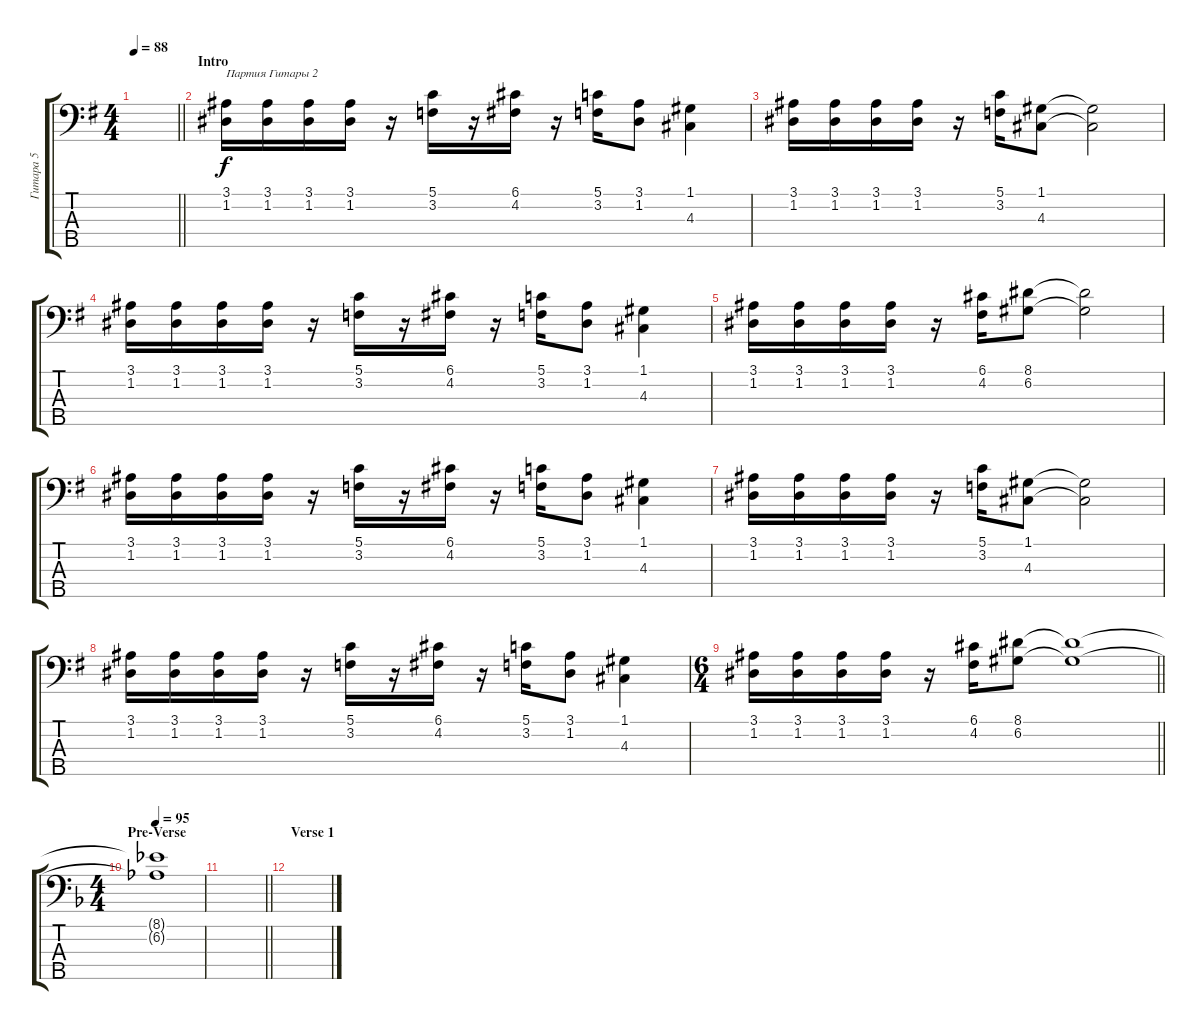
\track ("Гитара 5" "Гитара 5") {instrument distortionguitar}
\staff {score tabs}
\tuning (G2 D2 A1 E1 B0) {hide}
\ts (4 4)
\tempo 88
\clef f4
\barLineRight lightlight
\ks eminor
|
\section ("" "Intro")
(3.1 1.2).16{txt "Партия Гитары 2" volume 15 balance 6} (3.1 1.2).16 (3.1 1.2).16 (3.1 1.2).16 r.16 (5.1 3.2).16 r.16 (6.1 4.2).16 r.16 (5.1 3.2).16 (3.1 1.2).8 (1.1 4.3).4 |
(3.1 1.2).16 (3.1 1.2).16 (3.1 1.2).16 (3.1 1.2).16 r.16 (5.1 3.2).16 (1.1 4.3).8 (1.1{t} 4.3{t}).2 |
(3.1 1.2).16 (3.1 1.2).16 (3.1 1.2).16 (3.1 1.2).16 r.16 (5.1 3.2).16 r.16 (6.1 4.2).16 r.16 (5.1 3.2).16 (3.1 1.2).8 (1.1 4.3).4 |
(3.1 1.2).16 (3.1 1.2).16 (3.1 1.2).16 (3.1 1.2).16 r.16 (6.1 4.2).16 (8.1 6.2).8 (8.1{t} 6.2{t}).2 |
(3.1 1.2).16 (3.1 1.2).16 (3.1 1.2).16 (3.1 1.2).16 r.16 (5.1 3.2).16 r.16 (6.1 4.2).16 r.16 (5.1 3.2).16 (3.1 1.2).8 (1.1 4.3).4 |
(3.1 1.2).16 (3.1 1.2).16 (3.1 1.2).16 (3.1 1.2).16 r.16 (5.1 3.2).16 (1.1 4.3).8 (1.1{t} 4.3{t}).2 |
(3.1 1.2).16 (3.1 1.2).16 (3.1 1.2).16 (3.1 1.2).16 r.16 (5.1 3.2).16 r.16 (6.1 4.2).16 r.16 (5.1 3.2).16 (3.1 1.2).8 (1.1 4.3).4 |
\ts (6 4)
\barLineRight lightlight
(3.1 1.2).16 (3.1 1.2).16 (3.1 1.2).16 (3.1 1.2).16 r.16 (6.1 4.2).16 (8.1 6.2).8 (8.1{t} 6.2{t}).1 |
\ts (4 4)
\section ("" "Pre-Verse")
\tempo 95
\ks dminor
(8.1{t} 6.2{t}).1{volume 0} |
\barLineRight lightlight
|
\section ("" "Verse 1")
